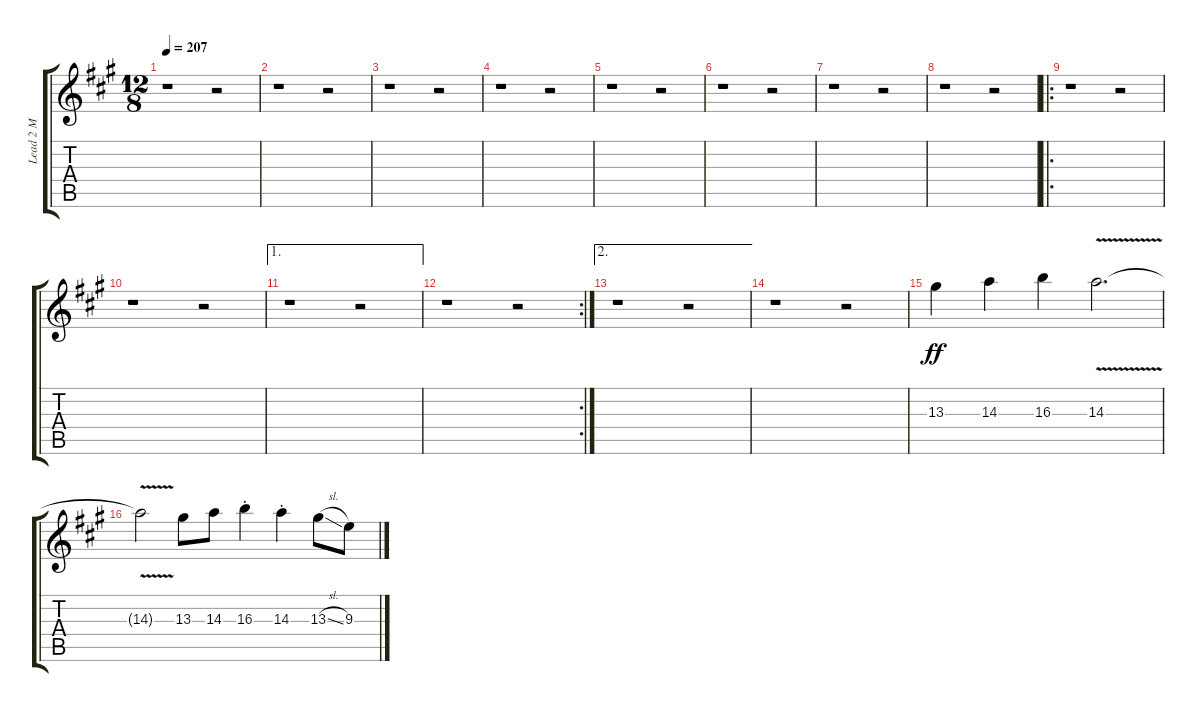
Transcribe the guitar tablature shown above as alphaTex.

\track ("Lead 2 M" "Lead 2 M") {instrument distortionguitar}
\staff {score tabs}
\tuning (E4 B3 G3 D3 A2 E2) {hide}
\ts (12 8)
\tempo 207
\clef g2
\ks a
r.1{dy ff instrument distortionguitar} r.2 |
r.1 r.2 |
r.1 r.2 |
r.1 r.2 |
r.1 r.2 |
r.1 r.2 |
r.1 r.2 |
r.1 r.2 |
\ro
r.1 r.2 |
r.1 r.2 |
\ae 1
r.1 r.2 |
\rc 2
r.1 r.2 |
\ae 2
r.1 r.2 |
r.1 r.2 |
13.3.4 14.3.4 16.3.4 14.3{v}.2{d} |
14.3{v t}.2 13.3.8 14.3.8 16.3{st}.4 14.3{st}.4 13.3{sl}.8 9.3.8
